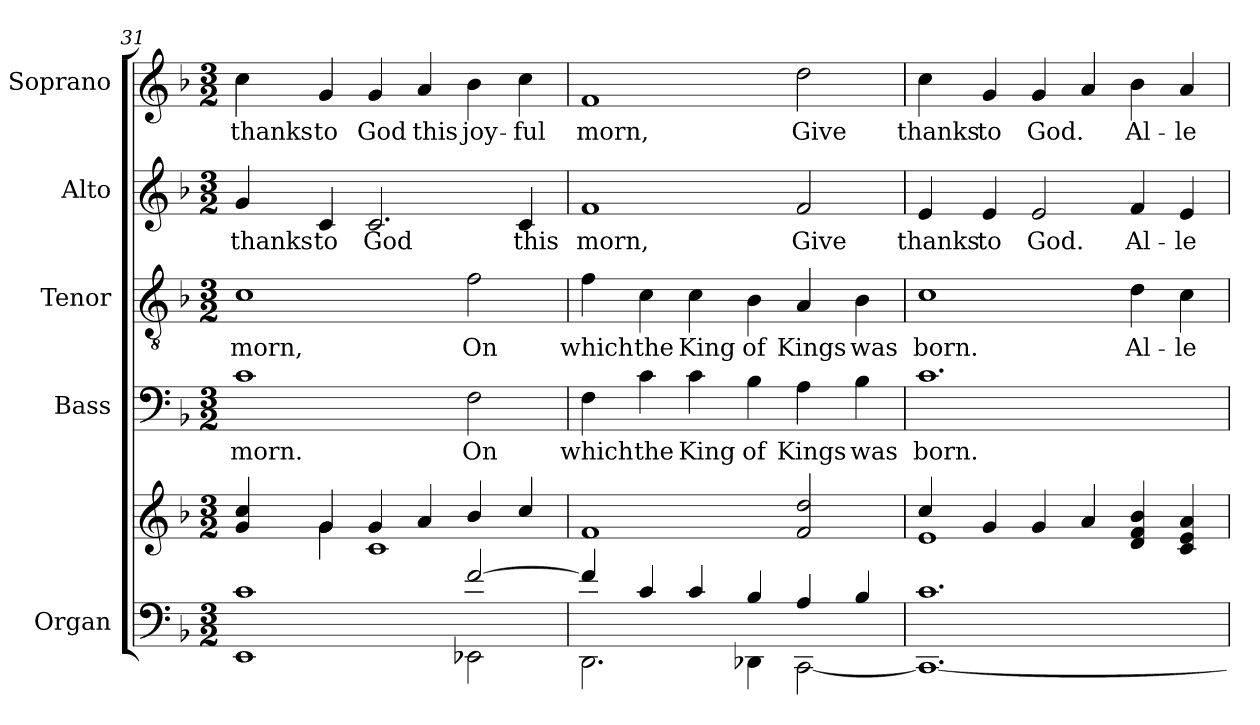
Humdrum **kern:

**kern	**kern	**kern	**text	**kern	**text	**kern	**text	**kern	**text
*part5	*part5	*part4	*part4	*part3	*part3	*part2	*part2	*part1	*part1
*staff6	*staff5	*staff4	*staff4	*staff3	*staff3	*staff2	*staff2	*staff1	*staff1
*I"Organ	*	*I"Bass	*	*I"Tenor	*	*I"Alto	*	*I"Soprano	*
*I'Org.	*	*I'B.	*	*I'T.	*	*I'A.	*	*I'S.	*
*clefF4	*clefG2	*clefF4	*	*clefGv2	*	*clefG2	*	*clefG2	*
*	*	*	*	*ITrd7c12	*	*	*	*	*
*k[b-]	*k[b-]	*k[b-]	*	*k[b-]	*	*k[b-]	*	*k[b-]	*
*F:	*F:	*F:	*	*F:	*	*F:	*	*F:	*
*M3/2	*M3/2	*M3/2	*	*M3/2	*	*M3/2	*	*M3/2	*
=31	=31	=31	=31	=31	=31	=31	=31	=31	=31
*^	*^	*	*	*	*	*	*	*	*
!	!	!	!	!	!LO:LY:b:color=#000000	!	!	!	!	!	!
!	!	!	!	!	!	!	!LO:LY:b:color=#000000	!	!	!	!
!	!	!	!	!	!	!	!	!	!LO:LY:b:color=#000000	!	!
!	!	!	!	!	!	!	!	!	!	!	!LO:LY:b:color=#000000
1ci	1EEi	4gi/ 4cci	4ryy	1ci	morn.	1Ci	morn,	4gi/	thanks	4cci\	thanks
!	!	!	!	!	!	!	!	!	!LO:LY:b:color=#000000	!	!
!	!	!	!	!	!	!	!	!	!	!	!LO:LY:b:color=#000000
.	.	4gi/	4gi\	.	.	.	.	4ci/	to	4gi/	to
!	!	!	!	!	!	!	!	!	!LO:LY:b:color=#000000	!	!
!	!	!	!	!	!	!	!	!	!	!	!LO:LY:b:color=#000000
.	.	4gi/	1ci	.	.	.	.	2.ci/	God	4gi/	God
!	!	!	!	!	!	!	!	!	!	!	!LO:LY:b:color=#000000
.	.	4ai/	.	.	.	.	.	.	.	4ai/	this
!	!	!	!	!	!LO:LY:b:color=#000000	!	!	!	!	!	!
!	!	!	!	!	!	!	!LO:LY:b:color=#000000	!	!	!	!
!	!	!	!	!	!	!	!	!	!	!	!LO:LY:b:color=#000000
[>2fi/	2EE-Xi\	4b-i/	.	2Fi\	On	2Fi\	On	.	.	4b-i\	joy-
!	!	!	!	!	!	!	!	!	!LO:LY:b:color=#000000	!	!
!	!	!	!	!	!	!	!	!	!	!	!LO:LY:b:color=#000000
.	.	4cci/	.	.	.	.	.	4ci/	this	4cci\	-ful
*	*	*v	*v	*	*	*	*	*	*	*	*
!!LO:LB:g=z
=32	=32	=32	=32	=32	=32	=32	=32	=32	=32	=32
!	!	!	!	!LO:LY:b:color=#000000	!	!	!	!	!	!
!	!	!	!	!	!	!LO:LY:b:color=#000000	!	!	!	!
!	!	!	!	!	!	!	!	!LO:LY:b:color=#000000	!	!
!	!	!	!	!	!	!	!	!	!	!LO:LY:b:color=#000000
4fi/]	2.DDi\	1fi	4Fi\	which	4Fi\	which	1fi	morn,	1fi	morn,
!	!	!	!	!LO:LY:b:color=#000000	!	!	!	!	!	!
!	!	!	!	!	!	!LO:LY:b:color=#000000	!	!	!	!
4ci/	.	.	4ci\	the	4Ci\	the	.	.	.	.
!	!	!	!	!LO:LY:b:color=#000000	!	!	!	!	!	!
!	!	!	!	!	!	!LO:LY:b:color=#000000	!	!	!	!
4ci/	.	.	4ci\	King	4Ci\	King	.	.	.	.
!	!	!	!	!LO:LY:b:color=#000000	!	!	!	!	!	!
!	!	!	!	!	!	!LO:LY:b:color=#000000	!	!	!	!
4B-i/	4DD-Xi\	.	4B-i\	of	4BB-i\	of	.	.	.	.
!	!	!	!	!LO:LY:b:color=#000000	!	!	!	!	!	!
!	!	!	!	!	!	!LO:LY:b:color=#000000	!	!	!	!
!	!	!	!	!	!	!	!	!LO:LY:b:color=#000000	!	!
!	!	!	!	!	!	!	!	!	!	!LO:LY:b:color=#000000
4Ai/	[<2CCi\	2fi/ 2ddi	4Ai\	Kings	4AAi/	Kings	2fi/	Give	2ddi\	Give
!	!	!	!	!LO:LY:b:color=#000000	!	!	!	!	!	!
!	!	!	!	!	!	!LO:LY:b:color=#000000	!	!	!	!
4B-i/	.	.	4B-i\	was	4BB-i\	was	.	.	.	.
*v	*v	*	*	*	*	*	*	*	*	*
=33	=33	=33	=33	=33	=33	=33	=33	=33	=33
*	*^	*	*	*	*	*	*	*	*
!	!	!	!	!LO:LY:b:color=#000000	!	!	!	!	!	!
!	!	!	!	!	!	!LO:LY:b:color=#000000	!	!	!	!
!	!	!	!	!	!	!	!	!LO:LY:b:color=#000000	!	!
!	!	!	!	!	!	!	!	!	!	!LO:LY:b:color=#000000
1.CCi_< 1.ci	4cci/	1ei	1.ci	born.	1Ci	born.	4ei/	thanks	4cci\	thanks
!	!	!	!	!	!	!	!	!LO:LY:b:color=#000000	!	!
!	!	!	!	!	!	!	!	!	!	!LO:LY:b:color=#000000
.	4gi/	.	.	.	.	.	4ei/	to	4gi/	to
!	!	!	!	!	!	!	!	!LO:LY:b:color=#000000	!	!
!	!	!	!	!	!	!	!	!	!	!LO:LY:b:color=#000000
.	4gi/	.	.	.	.	.	2ei/	God.	4gi/	God.
.	4ai/	.	.	.	.	.	.	.	4ai/	.
!	!	!	!	!	!	!LO:LY:b:color=#000000	!	!	!	!
!	!	!	!	!	!	!	!	!LO:LY:b:color=#000000	!	!
!	!	!	!	!	!	!	!	!	!	!LO:LY:b:color=#000000
.	4di/ 4fi 4b-i	2ryy	.	.	4Di\	Al-	4fi/	Al-	4b-i\	Al-
!	!	!	!	!	!	!LO:LY:b:color=#000000	!	!	!	!
!	!	!	!	!	!	!	!	!LO:LY:b:color=#000000	!	!
!	!	!	!	!	!	!	!	!	!	!LO:LY:b:color=#000000
.	4ci/ 4ei 4ai	.	.	.	4Ci\	-le-	4ei/	-le-	4ai/	-le-
*	*v	*v	*	*	*	*	*	*	*	*
=	=	=	=	=	=	=	=	=	=
*-	*-	*-	*-	*-	*-	*-	*-	*-	*-
